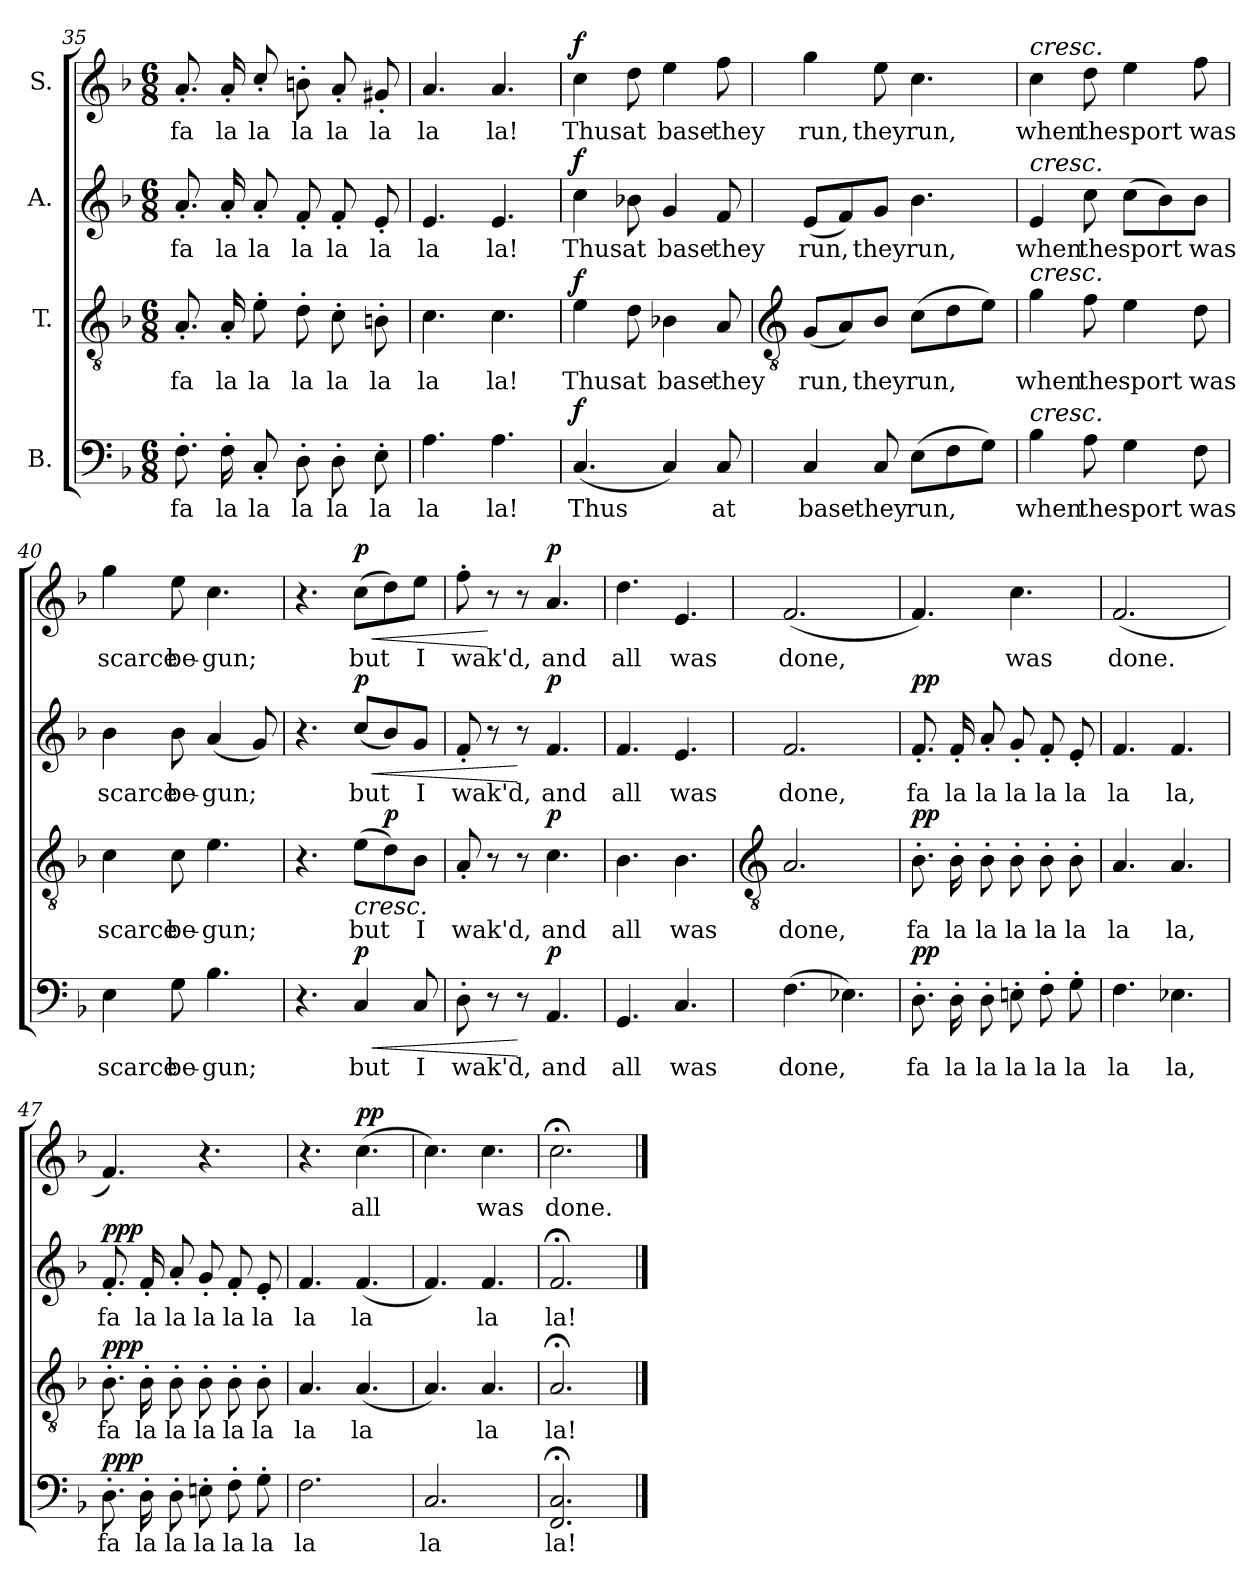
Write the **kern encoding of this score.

**kern	**text	**dynam	**kern	**text	**dynam	**kern	**text	**dynam	**kern	**text	**dynam
*part4	*part4	*part4	*part3	*part3	*part3	*part2	*part2	*part2	*part1	*part1	*part1
*staff4	*staff4	*staff4	*staff3	*staff3	*staff3	*staff2	*staff2	*staff2	*staff1	*staff1	*staff1
*I"B.	*	*	*I"T.	*	*	*I"A.	*	*	*I"S.	*	*
*clefF4	*	*	*clefGv2	*	*	*clefG2	*	*	*clefG2	*	*
*k[b-]	*	*	*k[b-]	*	*	*k[b-]	*	*	*k[b-]	*	*
*F:	*	*	*F:	*	*	*F:	*	*	*F:	*	*
*M6/8	*	*	*M6/8	*	*	*M6/8	*	*	*M6/8	*	*
=35	=35	=35	=35	=35	=35	=35	=35	=35	=35	=35	=35
!	!LO:LY:b	!	!	!LO:LY:b	!	!	!LO:LY:b	!	!	!LO:LY:b	!
8.F'L	fa	.	8.A'L	fa	.	8.a'L	fa	.	8.a'/L	fa	.
!	!LO:LY:b	!	!	!LO:LY:b	!	!	!LO:LY:b	!	!	!LO:LY:b	!
16F'L	la	.	16A'L	la	.	16a'L	la	.	16a'/L	la	.
!	!LO:LY:b	!	!	!LO:LY:b	!	!	!LO:LY:b	!	!	!LO:LY:b	!
8C'J	la	.	8e'J	la	.	8a'J	la	.	8cc'/J	la	.
!	!LO:LY:b	!	!	!LO:LY:b	!	!	!LO:LY:b	!	!	!LO:LY:b	!
8D'L	la	.	8d'L	la	.	8f'L	la	.	8bn'L	la	.
!	!LO:LY:b	!	!	!LO:LY:b	!	!	!LO:LY:b	!	!	!LO:LY:b	!
8D'	la	.	8c'	la	.	8f'	la	.	8a'	la	.
!	!LO:LY:b	!	!	!LO:LY:b	!	!	!LO:LY:b	!	!	!LO:LY:b	!
8E'J	la	.	8Bn'J	la	.	8e'J	la	.	8g#X'J	la	.
=36	=36	=36	=36	=36	=36	=36	=36	=36	=36	=36	=36
!	!LO:LY:b	!	!	!LO:LY:b	!	!	!LO:LY:b	!	!	!LO:LY:b	!
4.A	la	.	4.c	la	.	4.e	la	.	4.a	la	.
!	!LO:LY:b	!	!	!LO:LY:b	!	!	!LO:LY:b	!	!	!LO:LY:b	!
4.A	la!	.	4.c	la!	.	4.e	la!	.	4.a	la!	.
=37	=37	=37	=37	=37	=37	=37	=37	=37	=37	=37	=37
!	!LO:LY:b	!LO:DY:a	!	!LO:LY:b	!LO:DY:a	!	!LO:LY:b	!LO:DY:a	!	!LO:LY:b	!LO:DY:a
(<4.C	Thus	f	4e	Thus	f	4cc	Thus	f	4cc	Thus	f
!	!	!	!	!LO:LY:b	!	!	!LO:LY:b	!	!	!LO:LY:b	!
.	.	.	8d	at	.	8b-X	at	.	8dd	at	.
!	!	!	!	!LO:LY:b	!	!	!LO:LY:b	!	!	!LO:LY:b	!
4C)	.	.	4B-X	base	.	4g	base	.	4ee	base	.
!	!LO:LY:b	!	!	!LO:LY:b	!	!	!LO:LY:b	!	!	!LO:LY:b	!
8C	at	.	8A	they	.	8f	they	.	8ff	they	.
!!LO:LB:g=z
=38	=38	=38	=38	=38	=38	=38	=38	=38	=38	=38	=38
*	*	*	*clefGv2	*	*	*	*	*	*	*	*
!	!LO:LY:b	!	!	!LO:LY:b	!	!	!LO:LY:b	!	!	!LO:LY:b	!
4C	base	.	(<8GL	run,	.	(<8eL	run,	.	4gg	run,	.
.	.	.	8A)	.	.	8f)	.	.	.	.	.
!	!LO:LY:b	!	!	!LO:LY:b	!	!	!LO:LY:b	!	!	!LO:LY:b	!
8C	they	.	8B-J	they	.	8gJ	they	.	8ee	they	.
!	!LO:LY:b	!	!	!LO:LY:b	!	!	!LO:LY:b	!	!	!LO:LY:b	!
(>8EL	run,	.	(>8cL	run,	.	4.b-	run,	.	4.cc	run,	.
8F	.	.	8d	.	.	.	.	.	.	.	.
8GJ)	.	.	8eJ)	.	.	.	.	.	.	.	.
=39	=39	=39	=39	=39	=39	=39	=39	=39	=39	=39	=39
!	!	!	!	!	!	!	!	!	!LO:TX:a:i:t=cresc.	!	!
!	!	!	!	!	!	!LO:TX:a:i:t=cresc.	!	!	!	!	!
!	!	!	!LO:TX:a:i:t=cresc.	!	!	!	!	!	!	!	!
!LO:TX:a:i:t=cresc.	!	!	!	!	!	!	!	!	!	!	!
!	!LO:LY:b	!	!	!LO:LY:b	!	!	!LO:LY:b	!	!	!LO:LY:b	!
4B-	when	.	4g	when	.	4e	when	.	4cc	when	.
!	!LO:LY:b	!	!	!LO:LY:b	!	!	!LO:LY:b	!	!	!LO:LY:b	!
8A	the	.	8f	the	.	8cc	the	.	8dd	the	.
!	!LO:LY:b	!	!	!LO:LY:b	!	!	!LO:LY:b	!	!	!LO:LY:b	!
4G	sport	.	4e	sport	.	(>8ccL	sport	.	4ee	sport	.
.	.	.	.	.	.	8b-)	.	.	.	.	.
!	!LO:LY:b	!	!	!LO:LY:b	!	!	!LO:LY:b	!	!	!LO:LY:b	!
8F	was	.	8d	was	.	8b-J	was	.	8ff	was	.
=40	=40	=40	=40	=40	=40	=40	=40	=40	=40	=40	=40
!	!LO:LY:b	!	!	!LO:LY:b	!	!	!LO:LY:b	!	!	!LO:LY:b	!
4E	scarce	.	4c	scarce	.	4b-	scarce	.	4gg	scarce	.
!	!LO:LY:b	!	!	!LO:LY:b	!	!	!LO:LY:b	!	!	!LO:LY:b	!
8G	be-	.	8c	be-	.	8b-	be-	.	8ee	be-	.
!	!LO:LY:b	!	!	!LO:LY:b	!	!	!LO:LY:b	!	!	!LO:LY:b	!
4.B-	-gun;	.	4.e	-gun;	.	(<4a	-gun;	.	4.cc	-gun;	.
.	.	.	.	.	.	8g)	.	.	.	.	.
=41	=41	=41	=41	=41	=41	=41	=41	=41	=41	=41	=41
4.r	.	.	4.r	.	.	4.r	.	.	4.r	.	.
!	!LO:LY:b	!LO:HP:b	!	!LO:LY:b	!LO:HP:b	!	!LO:LY:b	!LO:HP:b	!	!LO:LY:b	!LO:HP:b
!	!	!LO:DY:n=1:a	!	!	!	!	!	!LO:DY:n=1:a	!	!	!LO:DY:n=1:a
4C	but	< p	(>8eL	but	<	(<8ccL	but	< p	(>8ccL	but	< p
!	!	!	!	!	!LO:DY:a	!	!	!	!	!	!
.	.	.	8d)	.	p	8b-)	.	.	8dd)	.	.
!	!LO:LY:b	!	!	!LO:LY:b	!	!	!LO:LY:b	!	!	!LO:LY:b	!
8C	I	.	8B-J	I	.	8gJ	I	.	8eeJ	I	.
=42	=42	=42	=42	=42	=42	=42	=42	=42	=42	=42	=42
!	!LO:LY:b	!	!	!LO:LY:b	!	!	!LO:LY:b	!	!	!LO:LY:b	!
8D'	wak'd,	.	8A'	wak'd,	.	8f'	wak'd,	.	8ff'	wak'd,	.
8r	.	.	8r	.	.	8r	.	.	8r	.	[
8r	.	[	8r	.	[	8r	.	[	8r	.	.
!	!LO:LY:b	!LO:DY:a	!	!LO:LY:b	!LO:DY:a	!	!LO:LY:b	!LO:DY:a	!	!LO:LY:b	!LO:DY:a
4.AA	and	p	4.c	and	p	4.f	and	p	4.a	and	p
=43	=43	=43	=43	=43	=43	=43	=43	=43	=43	=43	=43
!	!LO:LY:b	!	!	!LO:LY:b	!	!	!LO:LY:b	!	!	!LO:LY:b	!
4.GG	all	.	4.B-	all	.	4.f	all	.	4.dd	all	.
!	!LO:LY:b	!	!	!LO:LY:b	!	!	!LO:LY:b	!	!	!LO:LY:b	!
4.C	was	.	4.B-	was	.	4.e	was	.	4.e	was	.
!!LO:LB:g=z
=44	=44	=44	=44	=44	=44	=44	=44	=44	=44	=44	=44
*	*	*	*clefGv2	*	*	*	*	*	*	*	*
!	!LO:LY:b	!	!	!LO:LY:b	!	!	!LO:LY:b	!	!	!LO:LY:b	!
(>4.F	done,	.	2.A	done,	.	2.f	done,	.	(<2.f	done,	.
4.E-X)	.	.	.	.	.	.	.	.	.	.	.
=45	=45	=45	=45	=45	=45	=45	=45	=45	=45	=45	=45
!	!LO:LY:b	!LO:DY:a	!	!LO:LY:b	!LO:DY:a	!	!LO:LY:b	!LO:DY:a	!	!	!
8.D'L	fa	pp	8.B-'L	fa	pp	8.f'L	fa	pp	4.f)	.	.
!	!LO:LY:b	!	!	!LO:LY:b	!	!	!LO:LY:b	!	!	!	!
16D'L	la	.	16B-'L	la	.	16f'L	la	.	.	.	.
!	!LO:LY:b	!	!	!LO:LY:b	!	!	!LO:LY:b	!	!	!	!
8D'J	la	.	8B-'J	la	.	8a'J	la	.	.	.	.
!	!LO:LY:b	!	!	!LO:LY:b	!	!	!LO:LY:b	!	!	!LO:LY:b	!
8En'L	la	.	8B-'L	la	.	8g'L	la	.	4.cc	was	.
!	!LO:LY:b	!	!	!LO:LY:b	!	!	!LO:LY:b	!	!	!	!
8F'	la	.	8B-'	la	.	8f'	la	.	.	.	.
!	!LO:LY:b	!	!	!LO:LY:b	!	!	!LO:LY:b	!	!	!	!
8G'J	la	.	8B-'J	la	.	8e'J	la	.	.	.	.
=46	=46	=46	=46	=46	=46	=46	=46	=46	=46	=46	=46
!	!LO:LY:b	!	!	!LO:LY:b	!	!	!LO:LY:b	!	!	!LO:LY:b	!
4.F	la	.	4.A	la	.	4.f	la	.	(<2.f	done.	.
!	!LO:LY:b	!	!	!LO:LY:b	!	!	!LO:LY:b	!	!	!	!
4.E-X	la,	.	4.A	la,	.	4.f	la,	.	.	.	.
=47	=47	=47	=47	=47	=47	=47	=47	=47	=47	=47	=47
!	!LO:LY:b	!LO:DY:a	!	!LO:LY:b	!LO:DY:a	!	!LO:LY:b	!LO:DY:a	!	!	!
8.D'L	fa	ppp	8.B-'L	fa	ppp	8.f'L	fa	ppp	4.f)	.	.
!	!LO:LY:b	!	!	!LO:LY:b	!	!	!LO:LY:b	!	!	!	!
16D'L	la	.	16B-'L	la	.	16f'L	la	.	.	.	.
!	!LO:LY:b	!	!	!LO:LY:b	!	!	!LO:LY:b	!	!	!	!
8D'J	la	.	8B-'J	la	.	8a'J	la	.	.	.	.
!	!LO:LY:b	!	!	!LO:LY:b	!	!	!LO:LY:b	!	!	!	!
8En'L	la	.	8B-'L	la	.	8g'L	la	.	4.r	.	.
!	!LO:LY:b	!	!	!LO:LY:b	!	!	!LO:LY:b	!	!	!	!
8F'	la	.	8B-'	la	.	8f'	la	.	.	.	.
!	!LO:LY:b	!	!	!LO:LY:b	!	!	!LO:LY:b	!	!	!	!
8G'J	la	.	8B-'J	la	.	8e'J	la	.	.	.	.
=48	=48	=48	=48	=48	=48	=48	=48	=48	=48	=48	=48
!	!LO:LY:b	!	!	!LO:LY:b	!	!	!LO:LY:b	!	!	!	!
2.F	la	.	4.A	la	.	4.f	la	.	4.r	.	.
!	!	!	!	!LO:LY:b	!	!	!LO:LY:b	!	!	!LO:LY:b	!LO:DY:a
.	.	.	(<4.A	la	.	(<4.f	la	.	(>4.cc	all	pp
=49	=49	=49	=49	=49	=49	=49	=49	=49	=49	=49	=49
!	!LO:LY:b	!	!	!	!	!	!	!	!	!	!
2.C	la	.	4.A)	.	.	4.f)	.	.	4.cc)	.	.
!	!	!	!	!LO:LY:b	!	!	!LO:LY:b	!	!	!LO:LY:b	!
.	.	.	4.A	la	.	4.f	la	.	4.cc	was	.
=50	=50	=50	=50	=50	=50	=50	=50	=50	=50	=50	=50
!	!LO:LY:b	!	!	!LO:LY:b	!	!	!LO:LY:b	!	!	!LO:LY:b	!
2.FF;< 2.C;<	la!	.	2.A;<	la!	.	2.f;<	la!	.	2.cc;<	done.	.
==	==	==	==	==	==	==	==	==	==	==	==
*-	*-	*-	*-	*-	*-	*-	*-	*-	*-	*-	*-
